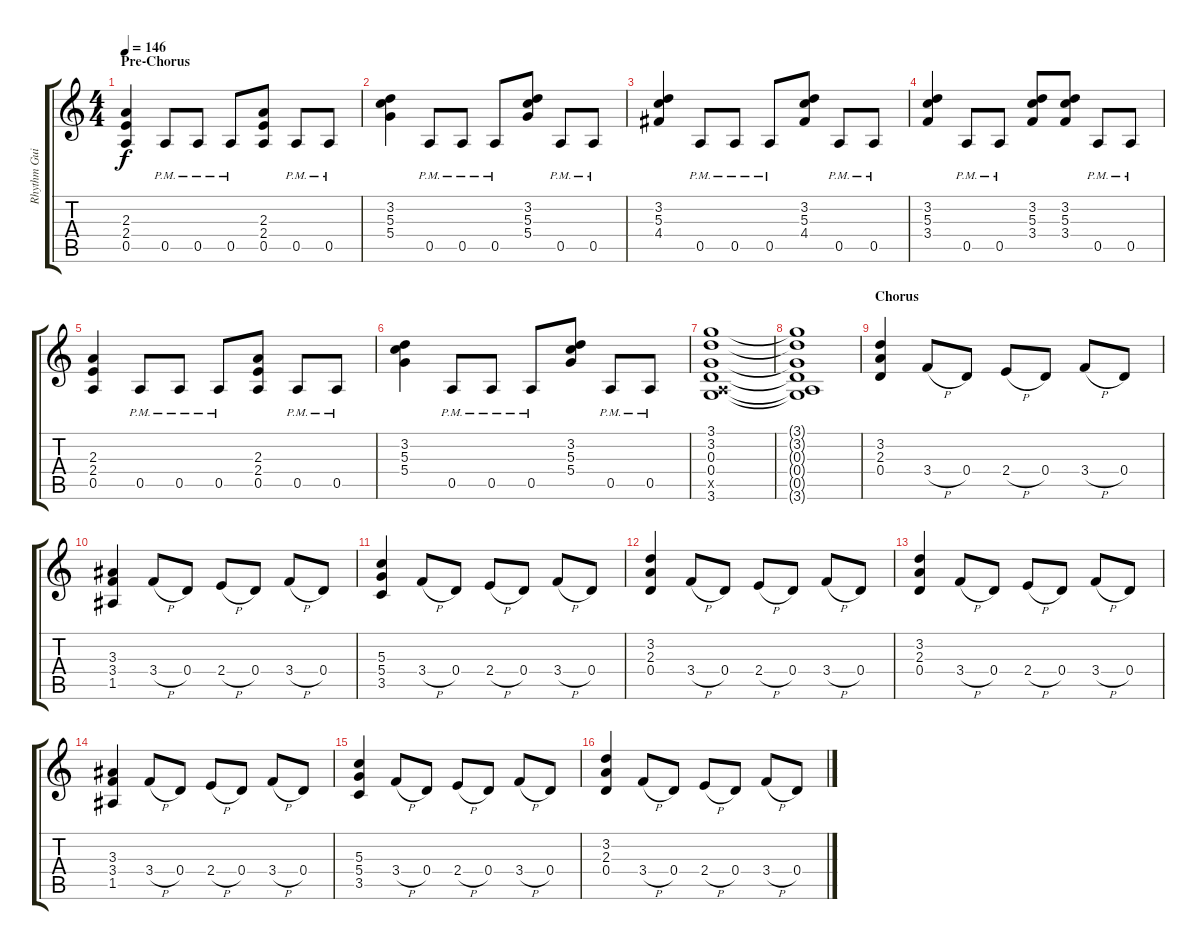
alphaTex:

\track ("Rhythm Guitar" "Rhythm Gui") {instrument distortionguitar}
\staff {score tabs}
\tuning (E4 B3 G3 D3 A2 E2) {hide}
\ts (4 4)
\section ("" "Pre-Chorus")
\tempo 146
\clef g2
\ks c
(2.3 2.4 0.5).4{dy f} 0.5{pm}.8 0.5{pm}.8 0.5{pm}.8 (2.3 2.4 0.5).8 0.5{pm}.8 0.5{pm}.8 |
(3.2 5.3 5.4).4 0.5{pm}.8 0.5{pm}.8 0.5{pm}.8 (3.2 5.3 5.4).8 0.5{pm}.8 0.5{pm}.8 |
(3.2 5.3 4.4).4 0.5{pm}.8 0.5{pm}.8 0.5{pm}.8 (3.2 5.3 4.4).8 0.5{pm}.8 0.5{pm}.8 |
(3.2 5.3 3.4).4 0.5{pm}.8 0.5{pm}.8 (3.2 5.3 3.4).8 (3.2 5.3 3.4).8 0.5{pm}.8 0.5{pm}.8 |
(2.3 2.4 0.5).4 0.5{pm}.8 0.5{pm}.8 0.5{pm}.8 (2.3 2.4 0.5).8 0.5{pm}.8 0.5{pm}.8 |
(3.2 5.3 5.4).4 0.5{pm}.8 0.5{pm}.8 0.5{pm}.8 (3.2 5.3 5.4).8 0.5{pm}.8 0.5{pm}.8 |
(3.1 3.2 0.3 0.4 0.5{x} 3.6).1 |
(3.1{t} 3.2{t} 0.3{t} 0.4{t} 0.5{t} 3.6{t}).1 |
\section ("" "Chorus")
(3.2 2.3 0.4).4 3.4{h}.8 0.4.8 2.4{h}.8 0.4.8 3.4{h}.8 0.4.8 |
(3.3 3.4 1.5).4 3.4{h}.8 0.4.8 2.4{h}.8 0.4.8 3.4{h}.8 0.4.8 |
(5.3 5.4 3.5).4 3.4{h}.8 0.4.8 2.4{h}.8 0.4.8 3.4{h}.8 0.4.8 |
(3.2 2.3 0.4).4 3.4{h}.8 0.4.8 2.4{h}.8 0.4.8 3.4{h}.8 0.4.8 |
(3.2 2.3 0.4).4 3.4{h}.8 0.4.8 2.4{h}.8 0.4.8 3.4{h}.8 0.4.8 |
(3.3 3.4 1.5).4 3.4{h}.8 0.4.8 2.4{h}.8 0.4.8 3.4{h}.8 0.4.8 |
(5.3 5.4 3.5).4 3.4{h}.8 0.4.8 2.4{h}.8 0.4.8 3.4{h}.8 0.4.8 |
(3.2 2.3 0.4).4 3.4{h}.8 0.4.8 2.4{h}.8 0.4.8 3.4{h}.8 0.4.8
